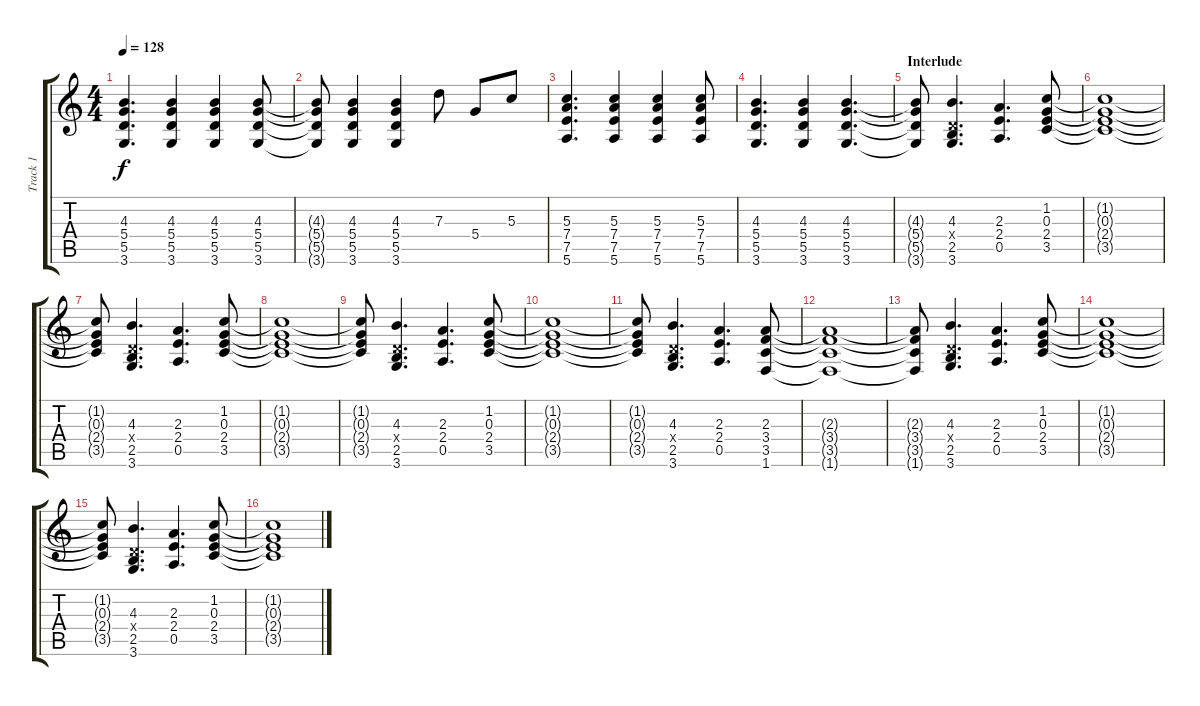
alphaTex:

\track ("Track 1" "Track 1") {instrument acousticguitarsteel}
\staff {score tabs}
\tuning (E4 B3 G3 D3 A2 E2) {hide}
\ts (4 4)
\section ("" "")
\tempo 128
\clef g2
\ks c
(4.3 5.4 5.5 3.6).4{d dy f} (4.3 5.4 5.5 3.6).4 (4.3 5.4 5.5 3.6).4 (4.3 5.4 5.5 3.6).8 |
(4.3{t} 5.4{t} 5.5{t} 3.6{t}).8 (4.3 5.4 5.5 3.6).4 (4.3 5.4 5.5 3.6).4 7.3.8 5.4.8 5.3.8 |
(5.3 7.4 7.5 5.6).4{d} (5.3 7.4 7.5 5.6).4 (5.3 7.4 7.5 5.6).4 (5.3 7.4 7.5 5.6).8 |
(4.3 5.4 5.5 3.6).4{d} (4.3 5.4 5.5 3.6).4 (4.3 5.4 5.5 3.6).4{d} |
\section ("" "Interlude")
(4.3{t} 5.4{t} 5.5{t} 3.6{t}).8 (4.3 0.4{x} 2.5 3.6).4{d} (2.3 2.4 0.5).4{d} (1.2 0.3 2.4 3.5).8 |
(1.2{t} 0.3{t} 2.4{t} 3.5{t}).1 |
(1.2{t} 0.3{t} 2.4{t} 3.5{t}).8 (4.3 0.4{x} 2.5 3.6).4{d} (2.3 2.4 0.5).4{d} (1.2 0.3 2.4 3.5).8 |
(1.2{t} 0.3{t} 2.4{t} 3.5{t}).1 |
(1.2{t} 0.3{t} 2.4{t} 3.5{t}).8 (4.3 0.4{x} 2.5 3.6).4{d} (2.3 2.4 0.5).4{d} (1.2 0.3 2.4 3.5).8 |
(1.2{t} 0.3{t} 2.4{t} 3.5{t}).1 |
(1.2{t} 0.3{t} 2.4{t} 3.5{t}).8 (4.3 0.4{x} 2.5 3.6).4{d} (2.3 2.4 0.5).4{d} (2.3 3.4 3.5 1.6).8 |
(2.3{t} 3.4{t} 3.5{t} 1.6{t}).1 |
(2.3{t} 3.4{t} 3.5{t} 1.6{t}).8 (4.3 0.4{x} 2.5 3.6).4{d} (2.3 2.4 0.5).4{d} (1.2 0.3 2.4 3.5).8 |
(1.2{t} 0.3{t} 2.4{t} 3.5{t}).1 |
(1.2{t} 0.3{t} 2.4{t} 3.5{t}).8 (4.3 0.4{x} 2.5 3.6).4{d} (2.3 2.4 0.5).4{d} (1.2 0.3 2.4 3.5).8 |
(1.2{t} 0.3{t} 2.4{t} 3.5{t}).1
